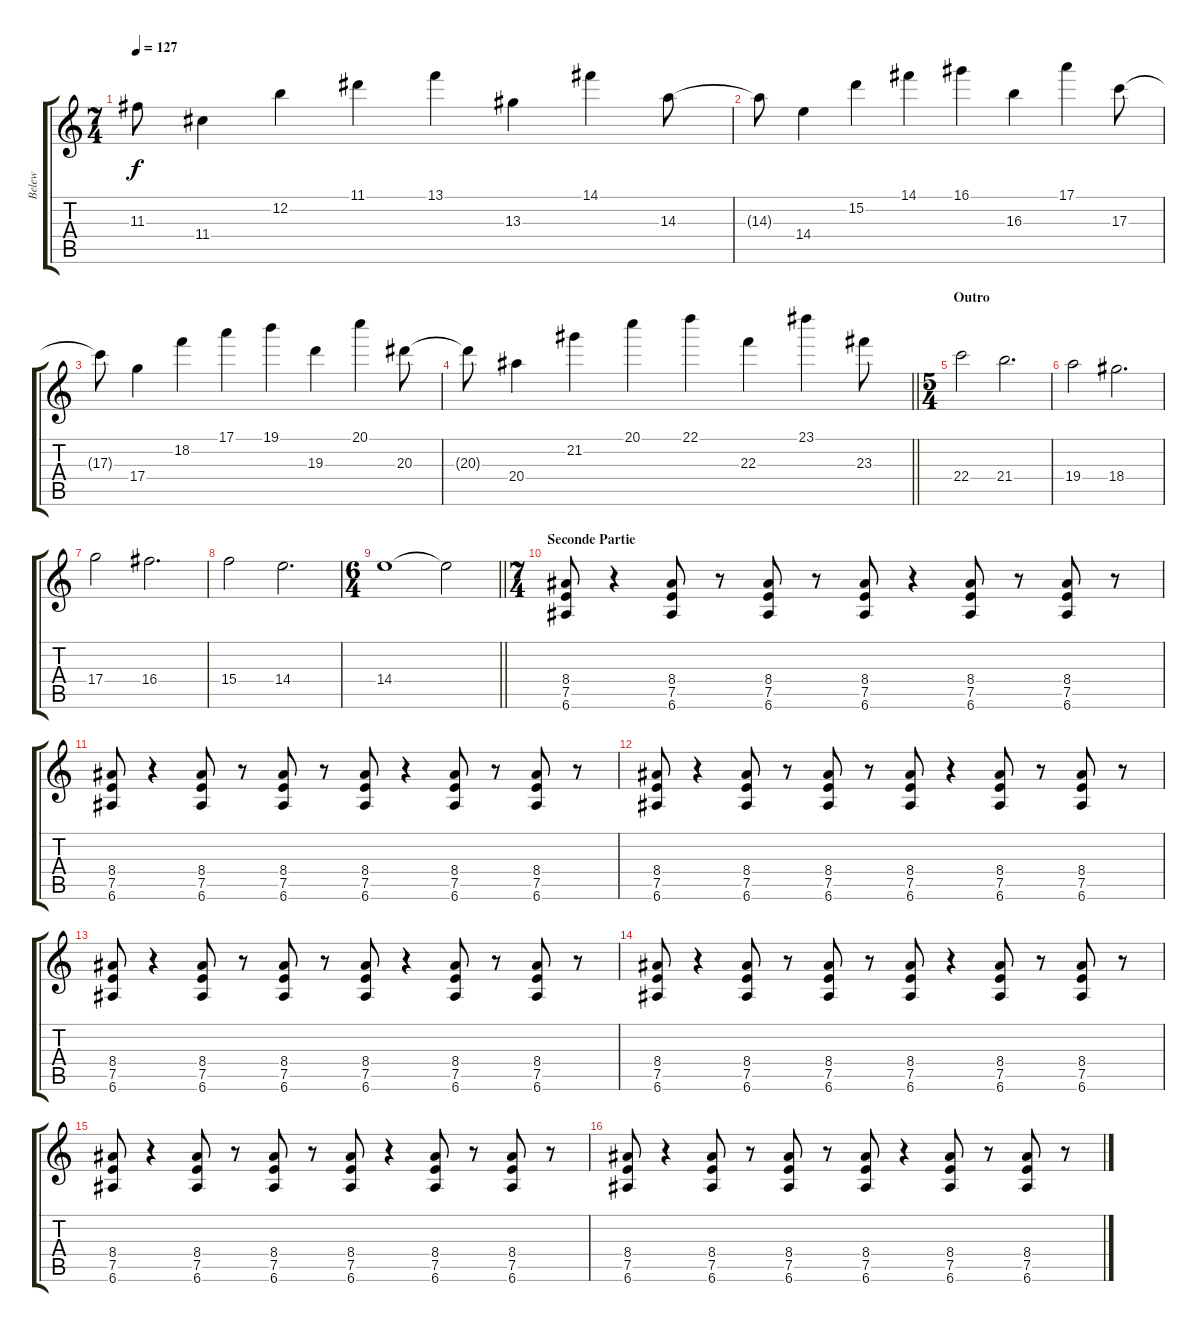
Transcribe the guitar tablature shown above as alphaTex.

\track ("Belew" "Belew") {instrument distortionguitar}
\staff {score tabs}
\tuning (E4 B3 G3 D3 A2 E2) {hide}
\ts (7 4)
\tempo 127
\clef g2
\ks c
11.3{t}.8{dy f} 11.4.4 12.2.4 11.1.4 13.1.4 13.3.4 14.1.4 14.3.8 |
14.3{t}.8 14.4.4 15.2.4 14.1.4 16.1.4 16.3.4 17.1.4 17.3.8 |
17.3{t}.8 17.4.4 18.2.4 17.1.4 19.1.4 19.3.4 20.1.4 20.3.8 |
\barLineRight lightlight
20.3{t}.8 20.4.4 21.2.4 20.1.4 22.1.4 22.3.4 23.1.4 23.3.8 |
\ts (5 4)
\section ("" "Outro")
22.4.2 21.4.2{d} |
19.4.2 18.4.2{d} |
17.4.2 16.4.2{d} |
15.4.2 14.4.2{d} |
\ts (6 4)
\barLineRight lightlight
14.4.1 14.4{t}.2 |
\ts (7 4)
\section ("" "Seconde Partie")
(8.4 7.5 6.6).8 r.4 (8.4 7.5 6.6).8 r.8 (8.4 7.5 6.6).8 r.8 (8.4 7.5 6.6).8 r.4 (8.4 7.5 6.6).8 r.8 (8.4 7.5 6.6).8 r.8 |
(8.4 7.5 6.6).8 r.4 (8.4 7.5 6.6).8 r.8 (8.4 7.5 6.6).8 r.8 (8.4 7.5 6.6).8 r.4 (8.4 7.5 6.6).8 r.8 (8.4 7.5 6.6).8 r.8 |
(8.4 7.5 6.6).8 r.4 (8.4 7.5 6.6).8 r.8 (8.4 7.5 6.6).8 r.8 (8.4 7.5 6.6).8 r.4 (8.4 7.5 6.6).8 r.8 (8.4 7.5 6.6).8 r.8 |
(8.4 7.5 6.6).8 r.4 (8.4 7.5 6.6).8 r.8 (8.4 7.5 6.6).8 r.8 (8.4 7.5 6.6).8 r.4 (8.4 7.5 6.6).8 r.8 (8.4 7.5 6.6).8 r.8 |
(8.4 7.5 6.6).8 r.4 (8.4 7.5 6.6).8 r.8 (8.4 7.5 6.6).8 r.8 (8.4 7.5 6.6).8 r.4 (8.4 7.5 6.6).8 r.8 (8.4 7.5 6.6).8 r.8 |
(8.4 7.5 6.6).8 r.4 (8.4 7.5 6.6).8 r.8 (8.4 7.5 6.6).8 r.8 (8.4 7.5 6.6).8 r.4 (8.4 7.5 6.6).8 r.8 (8.4 7.5 6.6).8 r.8 |
(8.4 7.5 6.6).8 r.4 (8.4 7.5 6.6).8 r.8 (8.4 7.5 6.6).8 r.8 (8.4 7.5 6.6).8 r.4 (8.4 7.5 6.6).8 r.8 (8.4 7.5 6.6).8 r.8
